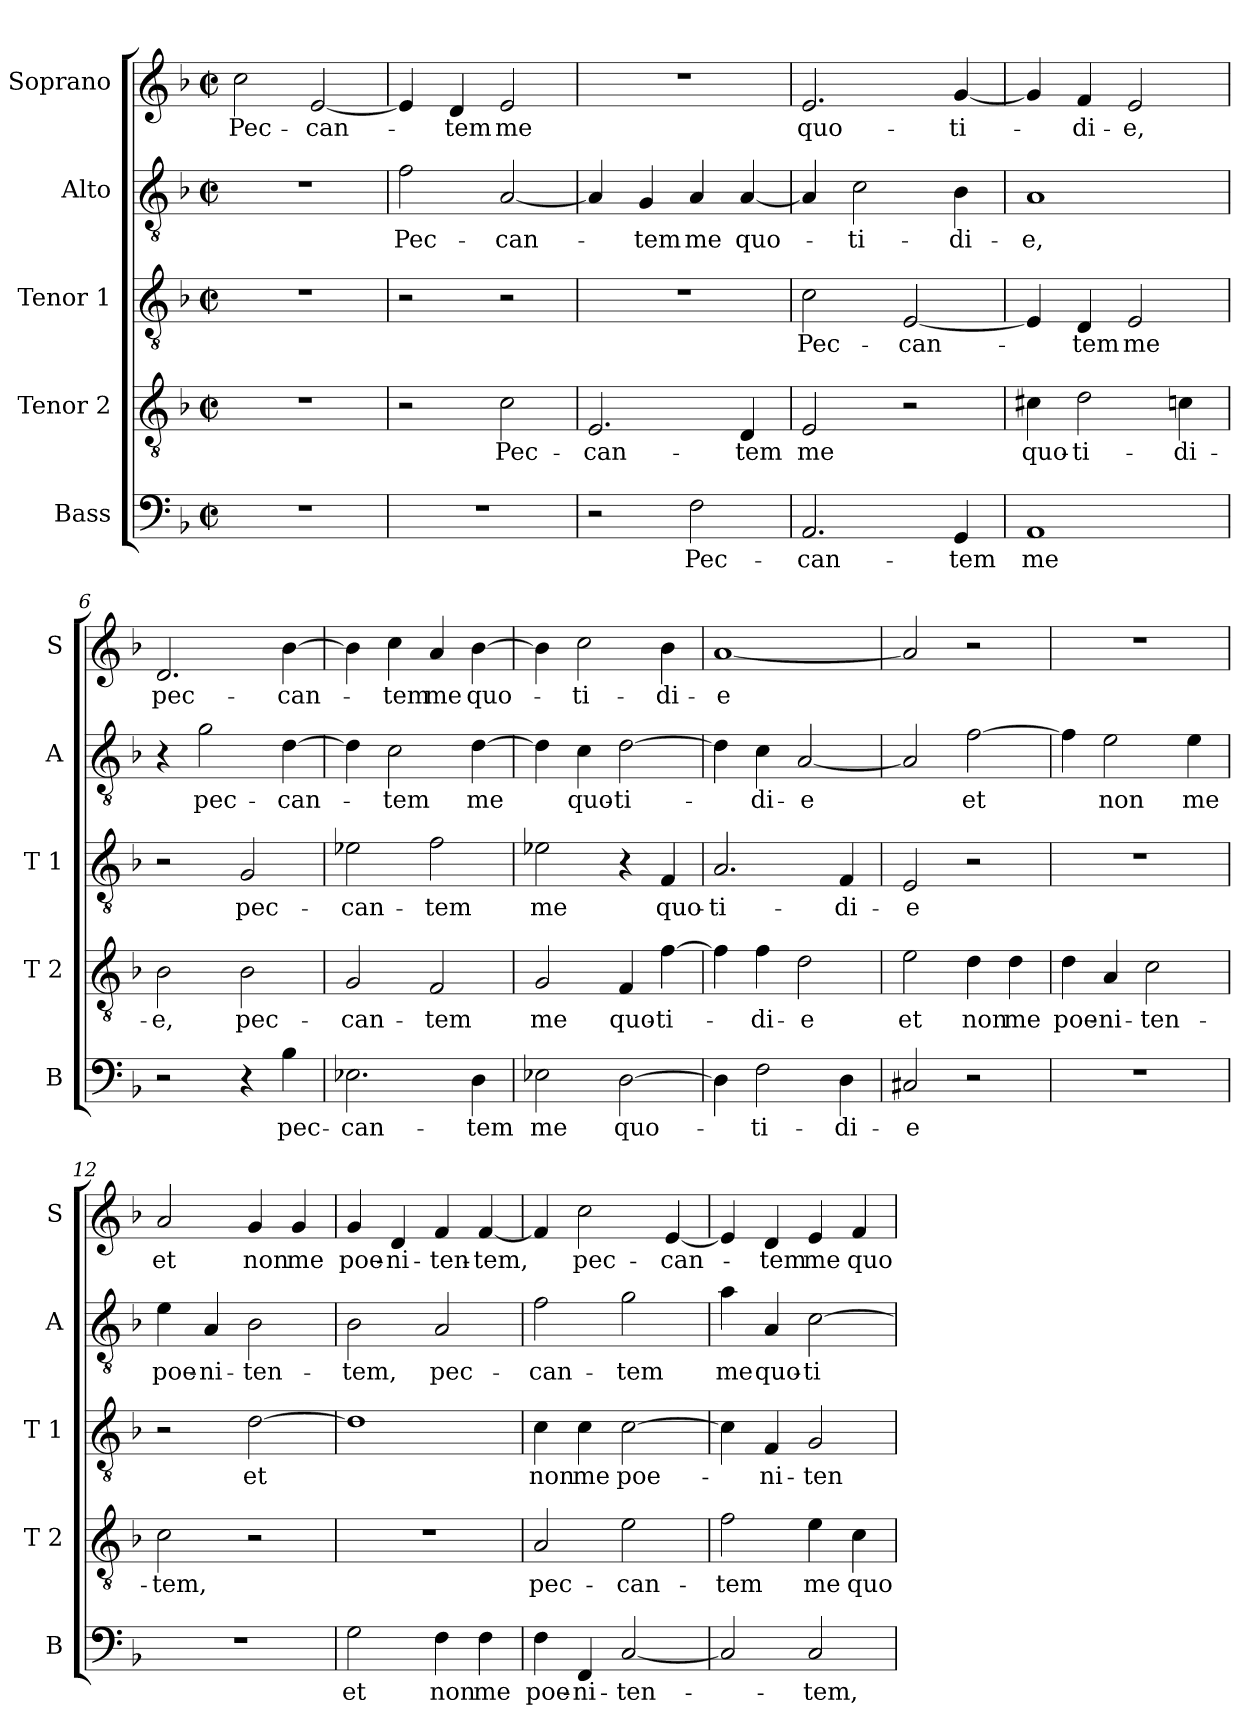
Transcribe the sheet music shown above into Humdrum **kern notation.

**kern	**text	**kern	**text	**kern	**text	**kern	**text	**kern	**text
*part5	*part5	*part4	*part4	*part3	*part3	*part2	*part2	*part1	*part1
*staff5	*staff5	*staff4	*staff4	*staff3	*staff3	*staff2	*staff2	*staff1	*staff1
*I"Bass	*	*I"Tenor 2	*	*I"Tenor 1	*	*I"Alto	*	*I"Soprano	*
*I'B	*	*I'T 2	*	*I'T 1	*	*I'A	*	*I'S	*
*clefF4	*	*clefGv2	*	*clefGv2	*	*clefGv2	*	*clefG2	*
*k[b-]	*	*k[b-]	*	*k[b-]	*	*k[b-]	*	*k[b-]	*
*F:	*	*F:	*	*F:	*	*F:	*	*F:	*
*M2/2	*	*M2/2	*	*M2/2	*	*M2/2	*	*M2/2	*
*met(c|)	*	*met(c|)	*	*met(c|)	*	*met(c|)	*	*met(c|)	*
=1	=1	=1	=1	=1	=1	=1	=1	=1	=1
1r	.	1r	.	1r	.	1r	.	2cc\	Pec-
.	.	.	.	.	.	.	.	[2e/	-can-
=2	=2	=2	=2	=2	=2	=2	=2	=2	=2
1r	.	2r	.	2r	.	2f\	Pec-	4e/]	.
.	.	.	.	.	.	.	.	4d/	-tem
.	.	2c\	Pec-	2r	.	[2A/	-can-	2e/	me
=3	=3	=3	=3	=3	=3	=3	=3	=3	=3
2r	.	2.E/	-can-	1r	.	4A/]	.	1r	.
.	.	.	.	.	.	4G/	-tem	.	.
2F\	Pec-	.	.	.	.	4A/	me	.	.
.	.	4D/	-tem	.	.	[4A/	quo-	.	.
=4	=4	=4	=4	=4	=4	=4	=4	=4	=4
2.AA/	-can-	2E/	me	2c\	Pec-	4A/]	.	2.e/	quo-
.	.	.	.	.	.	2c\	-ti-	.	.
.	.	2r	.	[2E/	-can-	.	.	.	.
4GG/	-tem	.	.	.	.	4B-\	-di-	[4g/	-ti-
=5	=5	=5	=5	=5	=5	=5	=5	=5	=5
1AA	me	4c#X\	quo-	4E/]	.	1A	-e,	4g/]	.
.	.	2d\	-ti-	4D/	-tem	.	.	4f/	-di-
.	.	.	.	2E/	me	.	.	2e/	-e,
.	.	4cn\	-di-	.	.	.	.	.	.
!!LO:LB:g=z
=6	=6	=6	=6	=6	=6	=6	=6	=6	=6
2r	.	2B-\	-e,	2r	.	4r	.	2.d/	pec-
.	.	.	.	.	.	2g\	pec-	.	.
4r	.	2B-\	pec-	2G/	pec-	.	.	.	.
4B-\	pec-	.	.	.	.	[4d\	-can-	[4b-\	-can-
=7	=7	=7	=7	=7	=7	=7	=7	=7	=7
2.E-X\	-can-	2G/	-can-	2e-X\	-can-	4d\]	.	4b-\]	.
.	.	.	.	.	.	2c\	-tem	4cc\	-tem
.	.	2F/	-tem	2f\	-tem	.	.	4a/	me
4D\	-tem	.	.	.	.	[4d\	me	[4b-\	quo-
=8	=8	=8	=8	=8	=8	=8	=8	=8	=8
2E-X\	me	2G/	me	2e-X\	me	4d\]	.	4b-\]	.
.	.	.	.	.	.	4c\	quo-	2cc\	-ti-
[2D\	quo-	4F/	quo-	4r	.	[2d\	-ti-	.	.
.	.	[4f\	-ti-	4F/	quo-	.	.	4b-\	-di-
=9	=9	=9	=9	=9	=9	=9	=9	=9	=9
4D\]	.	4f\]	.	2.A/	-ti-	4d\]	.	[1a	-e
2F\	-ti-	4f\	-di-	.	.	4c\	-di-	.	.
.	.	2d\	-e	.	.	[2A/	-e	.	.
4D\	-di-	.	.	4F/	-di-	.	.	.	.
=10	=10	=10	=10	=10	=10	=10	=10	=10	=10
2C#X/	-e	2e\	et	2E/	-e	2A/]	.	2a/]	.
2r	.	4d\	non	2r	.	[2f\	et	2r	.
.	.	4d\	me	.	.	.	.	.	.
!!LO:PB:g=z
=11	=11	=11	=11	=11	=11	=11	=11	=11	=11
1r	.	4d\	poe-	1r	.	4f\]	.	1r	.
.	.	4A/	-ni-	.	.	2e\	non	.	.
.	.	2c\	-ten-	.	.	.	.	.	.
.	.	.	.	.	.	4e\	me	.	.
=12	=12	=12	=12	=12	=12	=12	=12	=12	=12
1r	.	2c\	-tem,	2r	.	4e\	poe-	2a/	et
.	.	.	.	.	.	4A/	-ni-	.	.
.	.	2r	.	[2d\	et	2B-\	-ten-	4g/	non
.	.	.	.	.	.	.	.	4g/	me
=13	=13	=13	=13	=13	=13	=13	=13	=13	=13
2G\	et	1r	.	1d]	.	2B-\	-tem,	4g/	poe-
.	.	.	.	.	.	.	.	4d/	-ni-
4F\	non	.	.	.	.	2A/	pec-	4f/	-ten-
4F\	me	.	.	.	.	.	.	[4f/	-tem,
=14	=14	=14	=14	=14	=14	=14	=14	=14	=14
4F\	poe-	2A/	pec-	4c\	non	2f\	-can-	4f/]	.
4FF/	-ni-	.	.	4c\	me	.	.	2cc\	pec-
[2C/	-ten-	2e\	-can-	[2c\	poe-	2g\	-tem	.	.
.	.	.	.	.	.	.	.	[4e/	-can-
=15	=15	=15	=15	=15	=15	=15	=15	=15	=15
2C/]	.	2f\	-tem	4c\]	.	4a\	me	4e/]	.
.	.	.	.	4F/	-ni-	4A/	quo-	4d/	-tem
2C/	-tem,	4e\	me	2G/	-ten-	[2c\	-ti-	4e/	me
.	.	4c\	quo-	.	.	.	.	4f/	quo-
=	=	=	=	=	=	=	=	=	=
*-	*-	*-	*-	*-	*-	*-	*-	*-	*-
